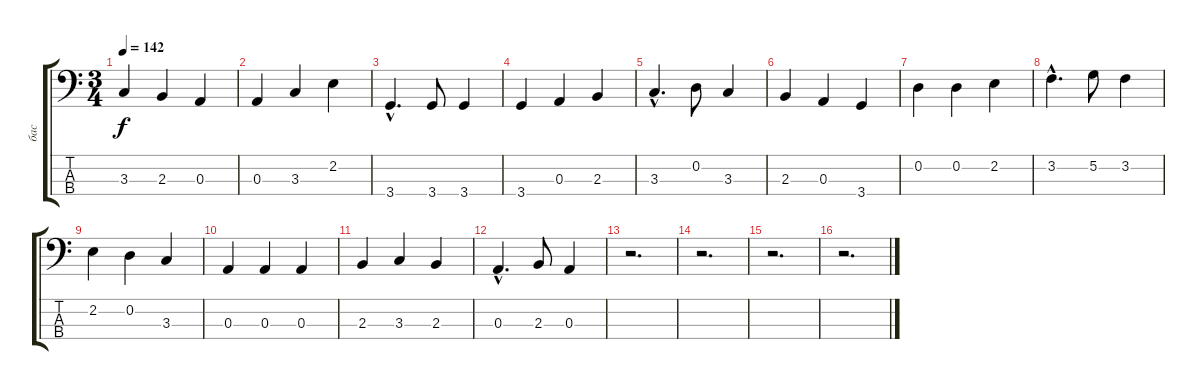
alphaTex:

\track ("бас" "бас") {instrument electricbassfinger}
\staff {score tabs}
\tuning (G2 D2 A1 E1) {hide}
\ts (3 4)
\tempo 142
\clef f4
\ks c
3.3.4{dy f} 2.3.4 0.3.4 |
0.3.4 3.3.4 2.2.4 |
3.4{hac}.4{d} 3.4.8 3.4.4 |
3.4.4 0.3.4 2.3.4 |
3.3{hac}.4{d} 0.2.8 3.3.4 |
2.3.4 0.3.4 3.4.4 |
0.2.4 0.2.4 2.2.4 |
3.2{hac}.4{d} 5.2.8 3.2.4 |
2.2.4 0.2.4 3.3.4 |
0.3.4 0.3.4 0.3.4 |
2.3.4 3.3.4 2.3.4 |
0.3{hac}.4{d} 2.3.8 0.3.4 |
r.2{d} |
r.2{d} |
r.2{d} |
r.2{d}
